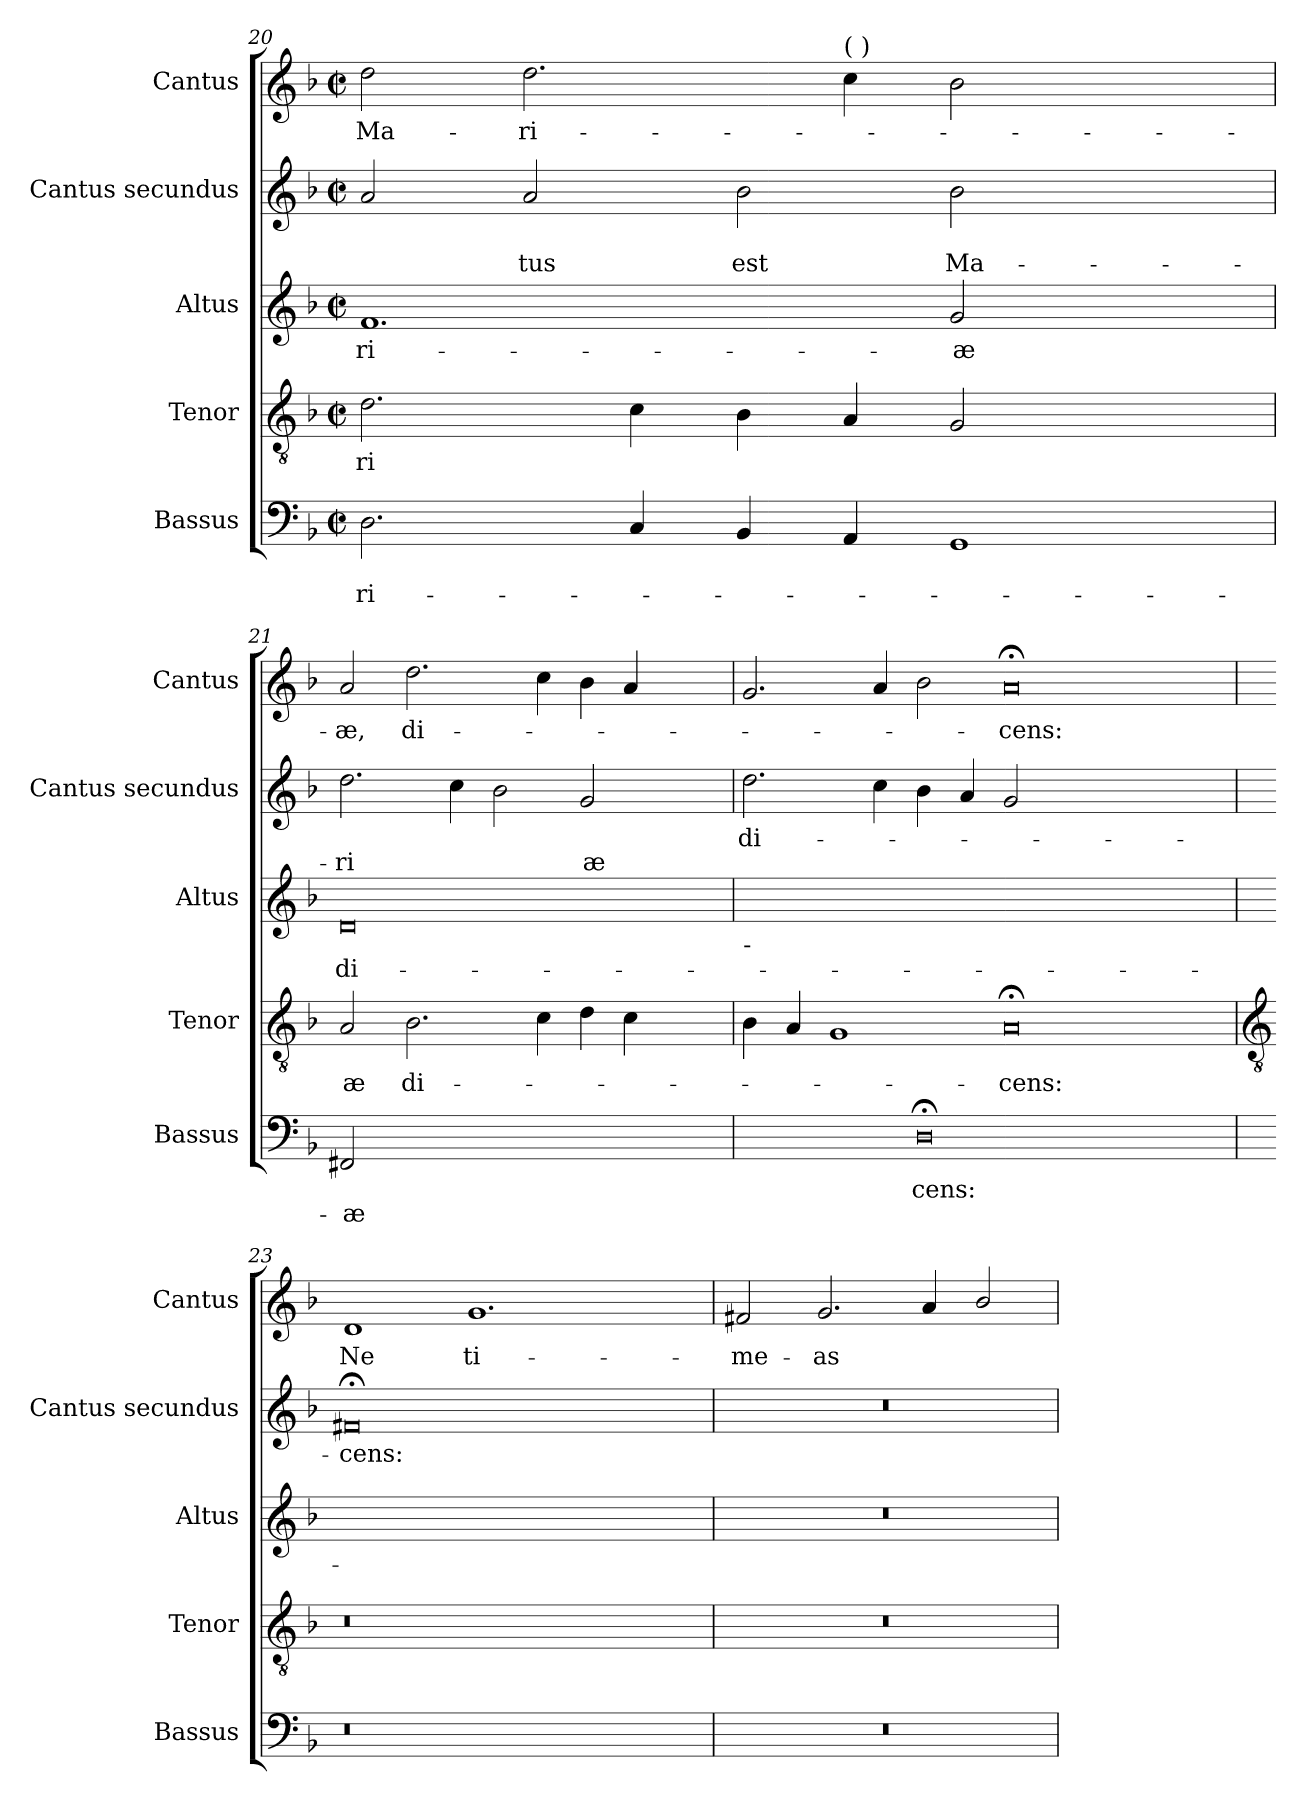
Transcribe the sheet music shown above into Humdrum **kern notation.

**kern	**text	**text	**kern	**text	**kern	**text	**kern	**text	**text	**kern	**text
*part5	*part5	*part5	*part4	*part4	*part3	*part3	*part2	*part2	*part2	*part1	*part1
*staff5	*staff5	*staff5	*staff4	*staff4	*staff3	*staff3	*staff2	*staff2	*staff2	*staff1	*staff1
*I"Bassus	*	*	*I"Tenor	*	*I"Altus	*	*I"Cantus secundus	*	*	*I"Cantus	*
*I'Bassus	*	*	*I'Tenor	*	*I'Altus	*	*I'Cantus secundus	*	*	*I'Cantus	*
*clefF4	*	*	*clefGv2	*	*clefG2	*	*clefG2	*	*	*clefG2	*
*k[b-]	*	*	*k[b-]	*	*k[b-]	*	*k[b-]	*	*	*k[b-]	*
*F:	*	*	*F:	*	*F:	*	*F:	*	*	*F:	*
*M4/2	*	*	*M4/2	*	*M4/2	*	*M4/2	*	*	*M4/2	*
*met(c|)	*	*	*met(c|)	*	*met(c|)	*	*met(c|)	*	*	*met(c|)	*
=20	=20	=20	=20	=20	=20	=20	=20	=20	=20	=20	=20
!	!	!LO:LY:b	!	!LO:LY:b	!	!LO:LY:b	!	!	!	!	!LO:LY:b
2.D	.	-ri-	2.d	-ri	1.f	-ri-	2a	.	.	2dd	Ma-
!	!	!	!	!	!	!	!	!	!LO:LY:b	!	!LO:LY:b
.	.	.	.	.	.	.	2a	.	tus	2.dd	-ri-
4C	.	.	4c	.	.	.	.	.	.	.	.
!	!	!	!	!	!	!	!	!	!LO:LY:b	!	!
4BB-	.	.	4B-	.	.	.	2b-	.	est	.	.
!	!	!	!	!	!	!	!	!	!	!LO:TX:a:t=(  )	!
4AA	.	.	4A	.	.	.	.	.	.	4cc	.
!	!	!	!	!	!	!LO:LY:b	!	!	!LO:LY:b	!	!
1GG	.	.	2G	.	2g	-æ	2b-	.	Ma-	2b-	.
.	.	.	2ryy	.	2ryy	.	2ryy	.	.	2ryy	.
=21	=21	=21	=21	=21	=21	=21	=21	=21	=21	=21	=21
!	!	!LO:LY:b	!	!LO:LY:b	!	!LO:LY:b	!	!	!LO:LY:b	!	!LO:LY:b
2FF#X	.	-æ	2A	æ	0d	di-	2.dd	.	-ri	2a	-æ,
!	!LO:LY:b	!	!	!LO:LY:b	!	!	!	!	!	!	!LO:LY:b
[1GGyy	di-	.	2.B-	di-	.	.	.	.	.	2.dd	di-
.	.	.	.	.	.	.	4cc	.	.	.	.
.	.	.	.	.	.	.	2b-	.	.	.	.
.	.	.	4c	.	.	.	.	.	.	4cc	.
!	!	!	!	!	!	!	!	!	!LO:LY:b	!	!
1GGyy_	.	.	4d	.	.	.	2g	.	æ	4b-	.
.	.	.	4c	.	.	.	.	.	.	4a	.
.	.	.	2ryy	.	2ryy	.	2ryy	.	.	2ryy	.
=22	=22	=22	=22	=22	=22	=22	=22	=22	=22	=22	=22
!	!	!	!	!	!LO:TX:b:t=-	!	!	!	!	!	!
!	!	!	!	!	!	!LO:LY:b	!	!LO:LY:b	!	!	!
1GGyy]	.	.	4B-	.	[0d;<yy	-cens:	2.dd	di-	.	2.g	.
.	.	.	4A	.	.	.	.	.	.	.	.
.	.	.	1G	.	.	.	.	.	.	.	.
.	.	.	.	.	.	.	4cc	.	.	4a	.
!	!LO:LY:b	!	!	!	!	!	!	!	!	!	!
0D;<	-cens:	.	.	.	.	.	4b-	.	.	2b-	.
.	.	.	.	.	.	.	4a	.	.	.	.
!	!	!	!	!LO:LY:b	!	!	!	!	!	!	!LO:LY:b
.	.	.	0A;<	-cens:	.	.	2g	.	.	0a;<	-cens:
.	.	.	.	.	1.ryy	.	1.ryy	.	.	.	.
2ryy	.	.	.	.	.	.	.	.	.	.	.
!!LO:LB:g=z
=23	=23	=23	=23	=23	=23	=23	=23	=23	=23	=23	=23
*	*	*	*clefGv2	*	*	*	*	*	*	*	*
!	!	!	!	!	!	!	!	!LO:LY:b	!	!	!LO:LY:b
*	*	*	*	*	*	*	*	*	*	*^	*
0r	.	.	0r	.	0dyy]	.	0f#X;<	-cens:	.	1d	1ryy	Ne
!	!	!	!	!	!	!	!	!	!	!	!	!LO:LY:b
.	.	.	.	.	.	.	.	.	.	1.g	2ryy	ti-
.	.	.	.	.	.	.	.	.	.	.	2ryy	.
2ryy	.	.	2ryy	.	2ryy	.	2ryy	.	.	.	2ryy	.
!!LO:LB:g=z	!!
=23	=23	=23	=23	=23	=23	=23	=23	=23	=23	=23	=23	=23
!	!	!	!	!	!	!	!	!	!	!	!	!LO:LY:b
0r	.	.	0r	.	0r	.	0r	.	.	2f#X	0ryy	-me-
!	!	!	!	!	!	!	!	!	!	!	!	!LO:LY:b
.	.	.	.	.	.	.	.	.	.	2.g	.	-as
.	.	.	.	.	.	.	.	.	.	4a	.	.
.	.	.	.	.	.	.	.	.	.	2b-	.	.
*	*	*	*	*	*	*	*	*	*	*v	*v	*
=	=	=	=	=	=	=	=	=	=	=	=
*-	*-	*-	*-	*-	*-	*-	*-	*-	*-	*-	*-
